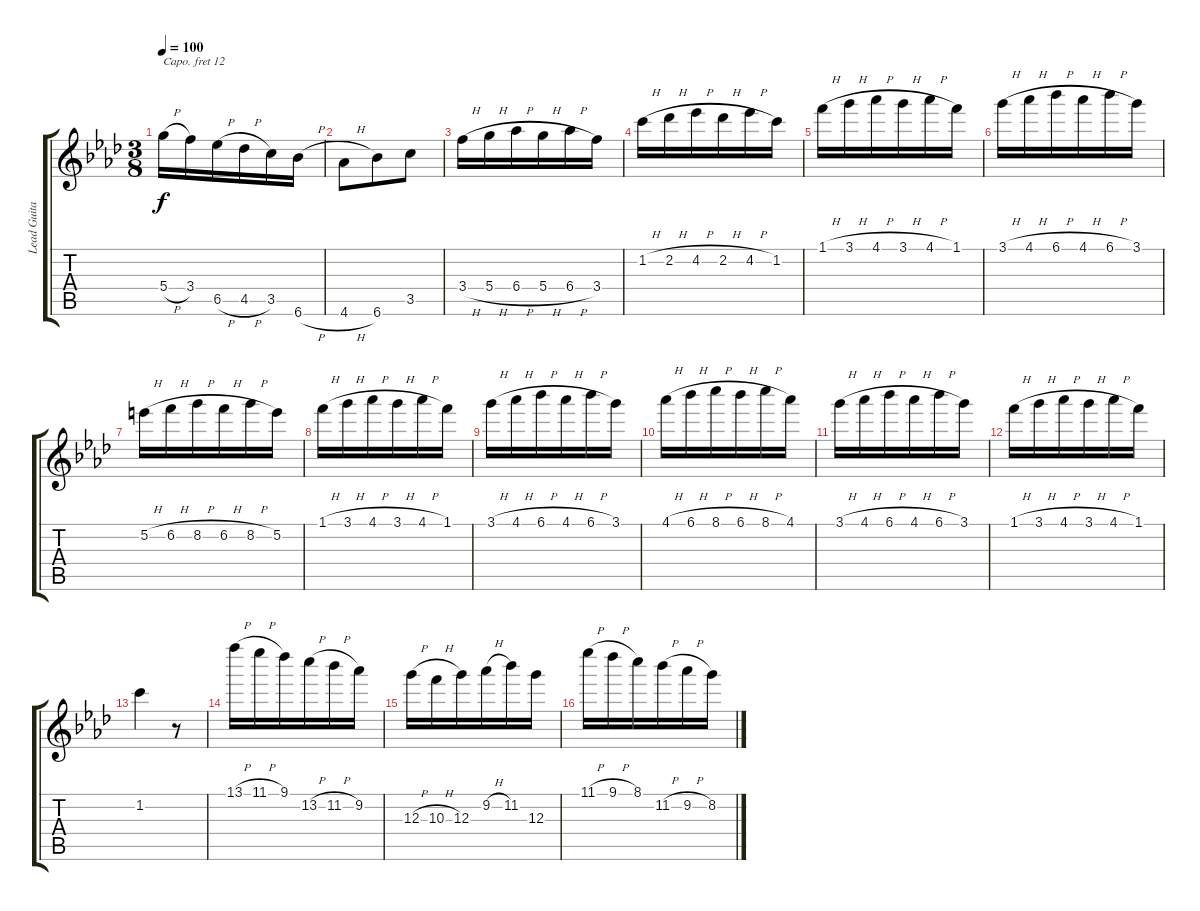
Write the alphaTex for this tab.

\track ("Lead Guitar (Octave)" "Lead Guita") {instrument overdrivenguitar}
\staff {score tabs}
\capo 12
\tuning (E4 B3 G3 D3 A2 E2) {hide}
\ts (3 8)
\tempo 100
\clef g2
\ks ab
5.4{h}.16{dy f} 3.4.16 6.5{h}.16 4.5{h}.16 3.5.16 6.6{h}.16 |
4.6{h}.8 6.6.8 3.5.8 |
3.4{h}.16 5.4{h}.16 6.4{h}.16 5.4{h}.16 6.4{h}.16 3.4.16 |
1.2{h}.16 2.2{h}.16 4.2{h}.16 2.2{h}.16 4.2{h}.16 1.2.16 |
1.1{h}.16 3.1{h}.16 4.1{h}.16 3.1{h}.16 4.1{h}.16 1.1.16 |
3.1{h}.16 4.1{h}.16 6.1{h}.16 4.1{h}.16 6.1{h}.16 3.1.16 |
5.2{h}.16 6.2{h}.16 8.2{h}.16 6.2{h}.16 8.2{h}.16 5.2.16 |
1.1{h}.16 3.1{h}.16 4.1{h}.16 3.1{h}.16 4.1{h}.16 1.1.16 |
3.1{h}.16 4.1{h}.16 6.1{h}.16 4.1{h}.16 6.1{h}.16 3.1.16 |
4.1{h}.16 6.1{h}.16 8.1{h}.16 6.1{h}.16 8.1{h}.16 4.1.16 |
3.1{h}.16 4.1{h}.16 6.1{h}.16 4.1{h}.16 6.1{h}.16 3.1.16 |
1.1{h}.16 3.1{h}.16 4.1{h}.16 3.1{h}.16 4.1{h}.16 1.1.16 |
1.2.4 r.8 |
13.1{h}.16 11.1{h}.16 9.1.16 13.2{h}.16 11.2{h}.16 9.2.16 |
12.3{h}.16 10.3{h}.16 12.3.16 9.2{h}.16 11.2.16 12.3.16 |
11.1{h}.16 9.1{h}.16 8.1.16 11.2{h}.16 9.2{h}.16 8.2.16
